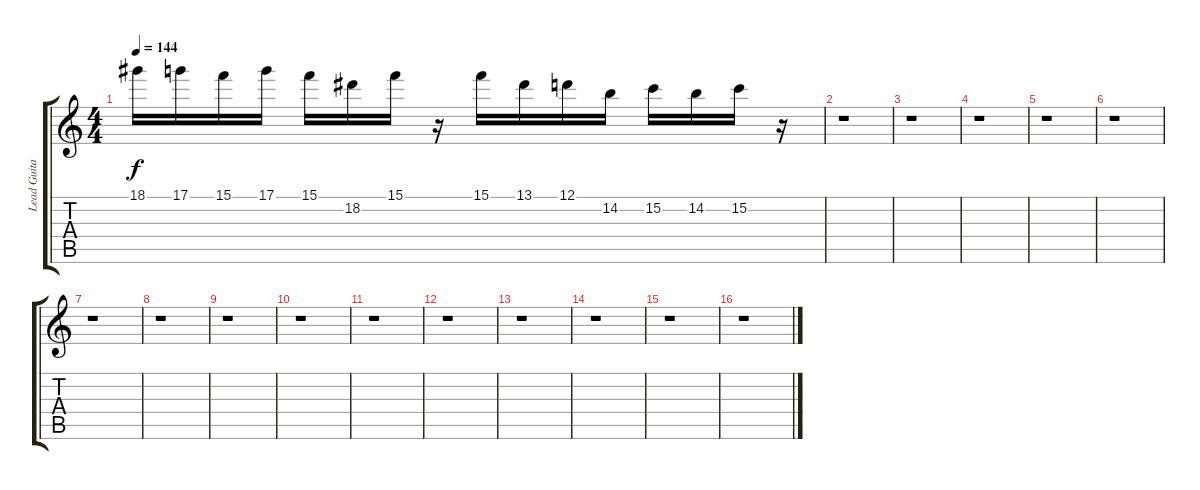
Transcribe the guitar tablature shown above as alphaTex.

\track ("Lead Guitar" "Lead Guita") {instrument distortionguitar}
\staff {score tabs}
\tuning (D4 A3 F3 C3 G2 C2) {hide}
\ts (4 4)
\tempo 144
\clef g2
\ks c
18.1.16{dy f} 17.1.16 15.1.16 17.1.16 15.1.16 18.2.16 15.1.16 r.16 15.1.16 13.1.16 12.1.16 14.2.16 15.2.16 14.2.16 15.2.16 r.16 |
r.1 |
r.1 |
r.1 |
r.1 |
r.1 |
r.1 |
r.1 |
r.1 |
r.1 |
r.1 |
r.1 |
r.1 |
r.1 |
r.1 |
r.1
